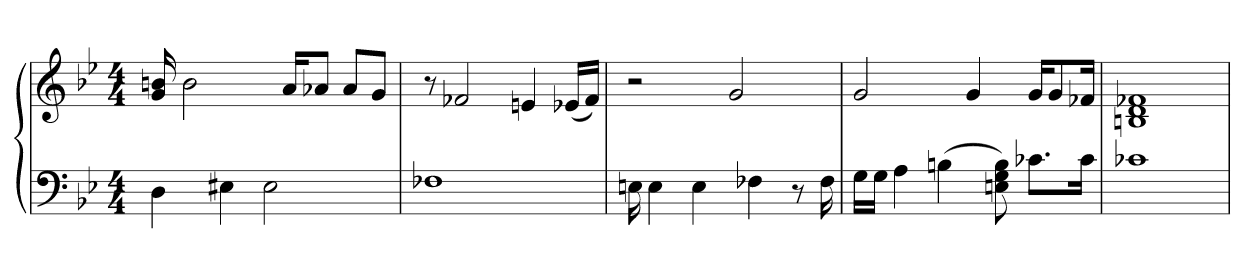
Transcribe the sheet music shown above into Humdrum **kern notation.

**kern	**kern
*part1	*part1
*staff2	*staff1
*clefF4	*clefG2
*k[b-e-]	*k[b-e-]
*M4/4	*M4/4
=1	=1
4D	16g 16bn
.	2b
4E#X	.
2E#	.
.	16a/KL
.	8a-X/J
.	8a-/L
.	8g/J
=2	=2
1F-X	8r
.	2f-X
.	4en
.	(16e-X/LL
.	16f-/JJ)
=3	=3
16En	2r
4E	.
4E	.
.	2g
4F-X	.
8r	.
16F-	.
=4	=4
16G\LL	2g
16G\JJ	.
4A	.
(4Bn	.
.	4g
8En 8G 8B)	.
8.c-X\L	16g/KL
.	8g/
16c-\Jk	16f-X/Jk
=5	=5
1c-X	1Bn 1d 1f-X
=	=
*-	*-
